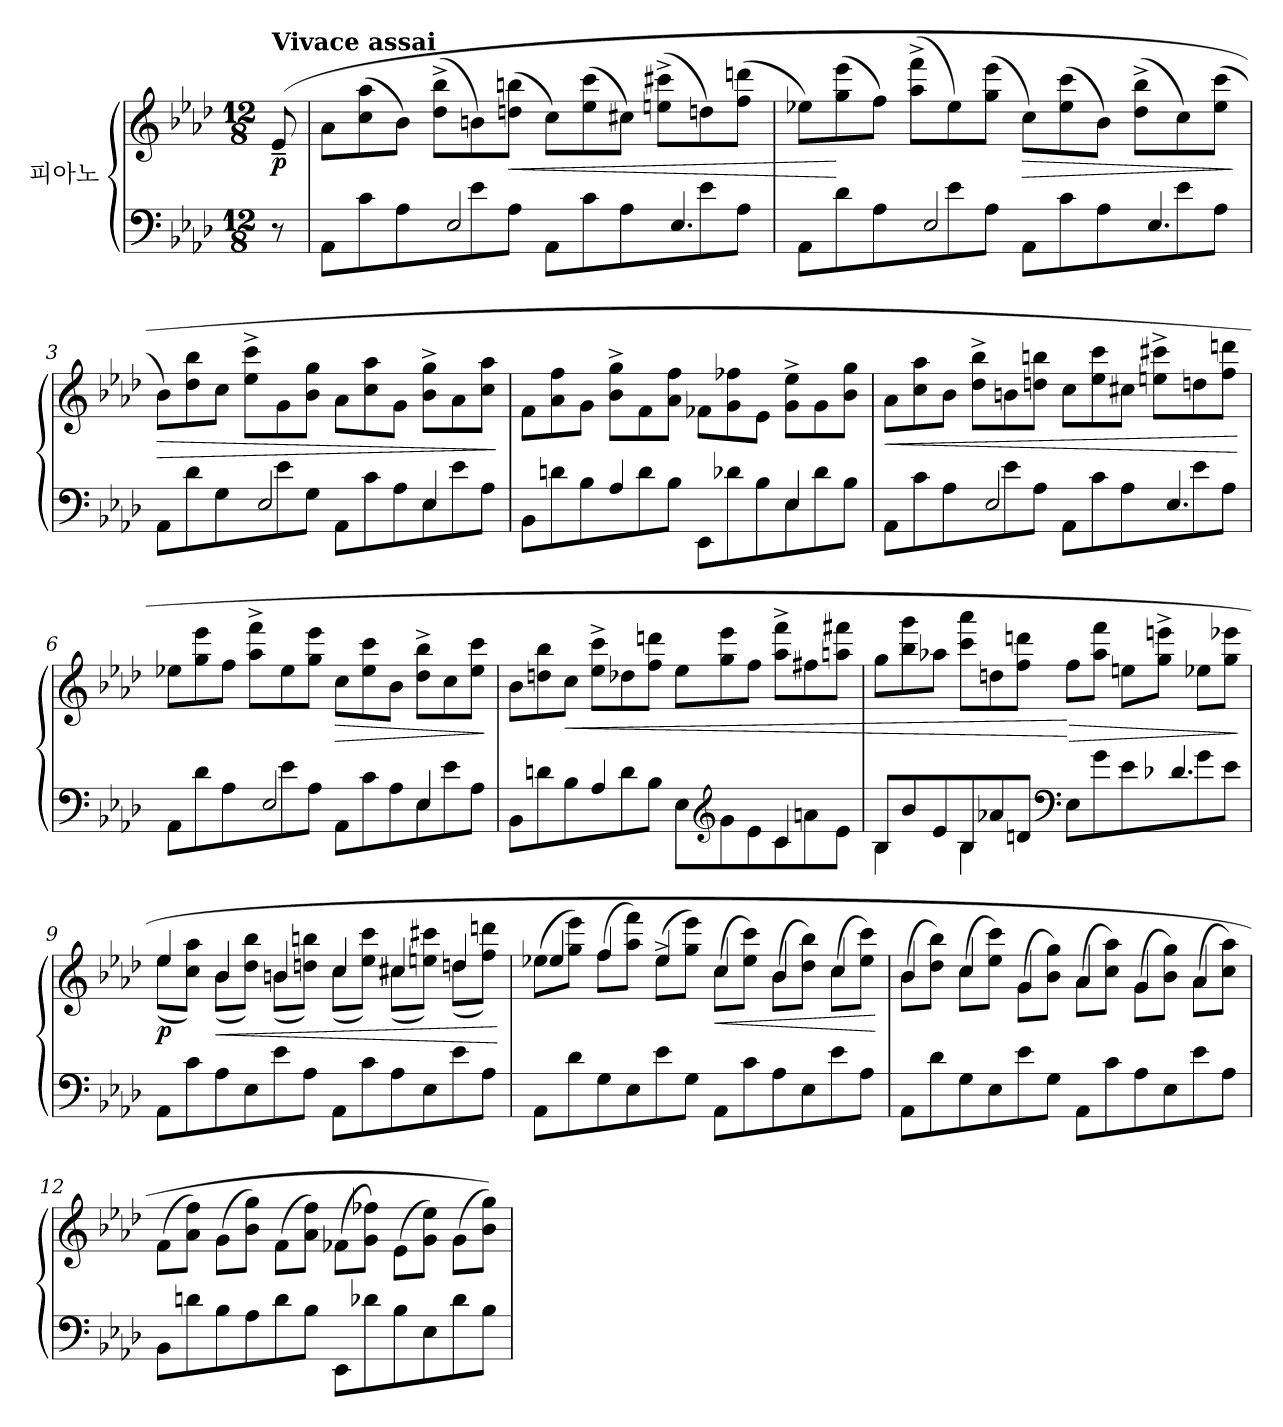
**kern	**kern	**dynam
*part1	*part1	*part1
*staff2	*staff1	*staff1/2
*I"피아노	*	*
*clefF4	*clefG2	*
*k[b-e-a-d-]	*k[b-e-a-d-]	*
*M12/8	*M12/8	*
=	=	=
!	!LO:TX:a:B:t=Vivace assai	!
!	!	!LO:DY:b
8r	(8e-~/	p
=1	=1	=1
*^	*	*
8AA-\L	4.ryy	8a-\L	.
8c\	.	(8cc\ 8aa-\	.
8A-\	.	8b-\J)	.
8E-\yy	2E-/	(8dd-\^ 8bb-\^L	.
8e-\	.	8bn\)	.
!	!	!	!LO:HP:b
8A-\J	.	(8ddn\ 8bbn\J	<
8AA-\L	.	8cc\L)	.
8c\	4ryy	(8ee-\ 8ccc\	.
8A-\	.	8cc#X\J)	.
8E-\yy	4.E-/	(8een\^ 8ccc#X\^L	.
8e-\	.	8ddn\)	.
8A-\J	.	(8ff\ 8dddn\J	.
=2	=2	=2	=2
8AA-\L	4.ryy	8ee-X\L)	.
8d-\	.	(8gg\ 8eee-\	[
8A-\	.	8ff\J)	.
8E-\yy	2E-/	(8aa-\^ 8fff\^L	.
8e-\	.	8ee-\)	.
8A-\J	.	(8gg\ 8eee-\J	.
!	!	!	!LO:HP:b
8AA-\L	.	8cc\L)	>
8c\	4ryy	(8ee-\ 8ccc\	.
8A-\	.	8b-\J)	.
8E-\yy	4.E-/	(8dd-\^ 8bb-\^L	.
8e-\	.	8cc\)	.
8A-\J	.	(8ee-\ 8ccc\J	.
*v	*v	*	*
.	.	]
!!LO:LB:g=z
=3	=3	=3
*^	*	*
!	!	!	!LO:HP:b
8AA-\L	4.ryy	8b-\L)	>
8d-\	.	8dd-\ 8bb-\	.
8G\	.	8cc\J	.
8E-\yy	2E-/	8ee-\^ 8ccc\^L	.
8e-\	.	8g\	.
8G\J	.	8b-\ 8gg\J	.
8AA-\L	.	8a-\L	.
8c\	4ryy	8cc\ 8aa-\	.
8A-\	.	8g\J	.
8E-\	4E-/	8b-\^ 8gg\^L	.
8e-\	.	8a-\	.
8A-\J	8ryy	8cc\ 8aa-\J	.
*v	*v	*	*
.	.	]
=4	=4	=4
*^	*	*
8BB-\L	4.ryy	8f\L	.
8dn\	.	8a-\ 8ff\	.
8B-\	.	8g\J	.
8A-\yy	4A-/	8b-\^ 8gg\^L	.
8d\	.	8f\	.
8B-\J	2ryy	8a-\ 8ff\J	.
8EE-\L	.	8f-X\L	.
8d-X\	.	8g\ 8ff-X\	.
8B-\	.	8e-\J	.
8E-\	4E-/	8g\^ 8ee-\^L	.
8d-\	.	8g\	.
8B-\J	8ryy	8b-\ 8gg\J	.
=5	=5	=5	=5
!	!	!	!LO:HP:b
8AA-\L	4.ryy	8a-\L	<
8c\	.	8cc\ 8aa-\	.
8A-\	.	8b-\J	.
8E-\yy	2E-/	8dd-\^ 8bb-\^L	.
8e-\	.	8bn\	.
8A-\J	.	8ddn\ 8bbn\J	.
8AA-\L	.	8cc\L	.
8c\	4ryy	8ee-\ 8ccc\	.
8A-\	.	8cc#X\J	.
8E-\yy	4.E-/	8een\^ 8ccc#X\^L	.
8e-\	.	8ddn\	.
8A-\J	.	8ff\ 8dddn\J	.
*v	*v	*	*
.	.	[
!!LO:LB:g=z
=6	=6	=6
*^	*	*
8AA-\L	4.ryy	8ee-X\L	.
8d-\	.	8gg\ 8eee-\	.
8A-\	.	8ff\J	.
8E-\yy	2E-/	8aa-\^ 8fff\^L	.
8e-\	.	8ee-\	.
8A-\J	.	8gg\ 8eee-\J	.
!	!	!	!LO:HP:b
8AA-\L	.	8cc\L	>
8c\	4ryy	8ee-\ 8ccc\	.
8A-\	.	8b-\J	.
8E-\	4E-/	8dd-\^ 8bb-\^L	.
8e-\	.	8cc\	.
8A-\J	8ryy	8ee-\ 8ccc\J	.
*v	*v	*	*
.	.	]
=7	=7	=7
*^	*	*
8BB-\L	4.ryy	8b-\L	.
8dn\	.	8ddn\ 8bb-\	.
!	!	!	!LO:HP:b
8B-\	.	8cc\J	<
8A-\yy	4A-/	8ee-\^ 8ccc\^L	.
8d\	.	8dd-X\	.
8B-\J	2ryy	8ff\ 8dddn\J	.
8E-\L	.	8ee-\L	.
*clefG2	*	*	*
8g\	.	8gg\ 8eee-\	.
8e-\	.	8ff\J	.
8c\	4c/	8aa-\^ 8fff\^L	.
8an\	.	8ff#X\	.
8e-\J	8ryy	8aan\ 8fff#X\J	.
=8	=8	=8	=8
8B-/L	4B-\	8gg\L	.
8b-/	.	8bb-\ 8ggg\	.
8e-/	8ryy	8aa-X\J	.
8B-/	4B-\	8ccc\ 8aaa-\L	.
8a-X/	.	8ddn\	.
8dn/J	2ryy	8ff\ 8dddn\J	.
*clefF4	*	*	*
!	!	!	!LO:HP:n=1:b
8E-\L	.	8ff\L	[ >
8g\	.	8aa-\ 8fff\J	.
8e-\	.	8een\L	.
8d-X\yy	4.d-/	8gg\^ 8eeen\^J	.
8g\	.	8ee-X\L	.
8e-\J	.	8gg\ 8eee-X\J	.
*v	*v	*	*
.	.	]
!!LO:LB:g=z
=9	=9	=9
*	*^	*
!	!	!	!LO:DY:b
8AA-\L	4ee-/	(>8ee-\L	p
8c\	.	8cc\ 8aa-\J)	.
!	!	!	!LO:HP:b
8A-\	4b-/	(>8b-\L	<
8E-\	.	8dd-\ 8bb-\J)	.
8e-\	4bn/	(>8b\L	.
8A-\J	.	8ddn\ 8bbn\J)	.
8AA-\L	4cc/	(>8cc\L	.
8c\	.	8ee-\ 8ccc\J)	.
8A-\	4cc#X/	(>8cc#\L	.
8E-\	.	8een\ 8ccc#X\J)	.
8e-\	4ddn/	(>8dd\L	.
8A-\J	.	8ff\ 8dddn\J)	.
*	*v	*v	*
.	.	[
=10	=10	=10
*	*^	*
8AA-\L	(>8ee-X\L	4ee-/	.
8d-\	8gg\ 8eee-\J)	.	.
8G\	(>8ff\L	4ff/	.
8E-\	8aa-\ 8fff\J)	.	.
8e-\	(>8ee-^\L	4ee-/	.
8G\J	8gg\ 8eee-\J)	.	.
!	!	!	!LO:HP:b
8AA-\L	(>8cc\L	4cc/	<
8c\	8ee-\ 8ccc\J)	.	.
8A-\	(>8b-\L	4b-/	.
8E-\	8dd-\ 8bb-\J)	.	.
8e-\	(>8cc\L	4cc/	.
8A-\J	8ee-\ 8ccc\J)	.	.
*	*v	*v	*
.	.	[
=11	=11	=11
*	*^	*
8AA-\L	(>8b-\L	4b-/	.
8d-\	8dd-\ 8bb-\J)	.	.
8G\	(>8cc\L	4cc/	.
8E-\	8ee-\ 8ccc\J)	.	.
8e-\	(>8g\L	4g/	.
8G\J	8b-\ 8gg\J)	.	.
8AA-\L	(>8a-\L	4a-/	.
8c\	8cc\ 8aa-\J)	.	.
8A-\	(>8g\L	4g/	.
8E-\	8b-\ 8gg\J)	.	.
8e-\	(>8a-\L	4a-/	.
8A-\J	8cc\ 8aa-\J)	.	.
*	*v	*v	*
!!LO:LB:g=z
=12	=12	=12
8BB-\L	(8f\L	.
8dn\	8a-\ 8ff\J)	.
8B-\	(8g\L	.
8A-\	8b-\ 8gg\J)	.
8d\	(8f\L	.
8B-\J	8a-\ 8ff\J)	.
8EE-\L	(8f-X\L	.
8d-X\	8g\ 8ff-X\J)	.
8B-\	(8e-\L	.
8E-\	8g\ 8ee-\J)	.
8d-\	(8g\L	.
8B-\J	8b-\ 8gg\J))	.
=	=	=
*-	*-	*-
